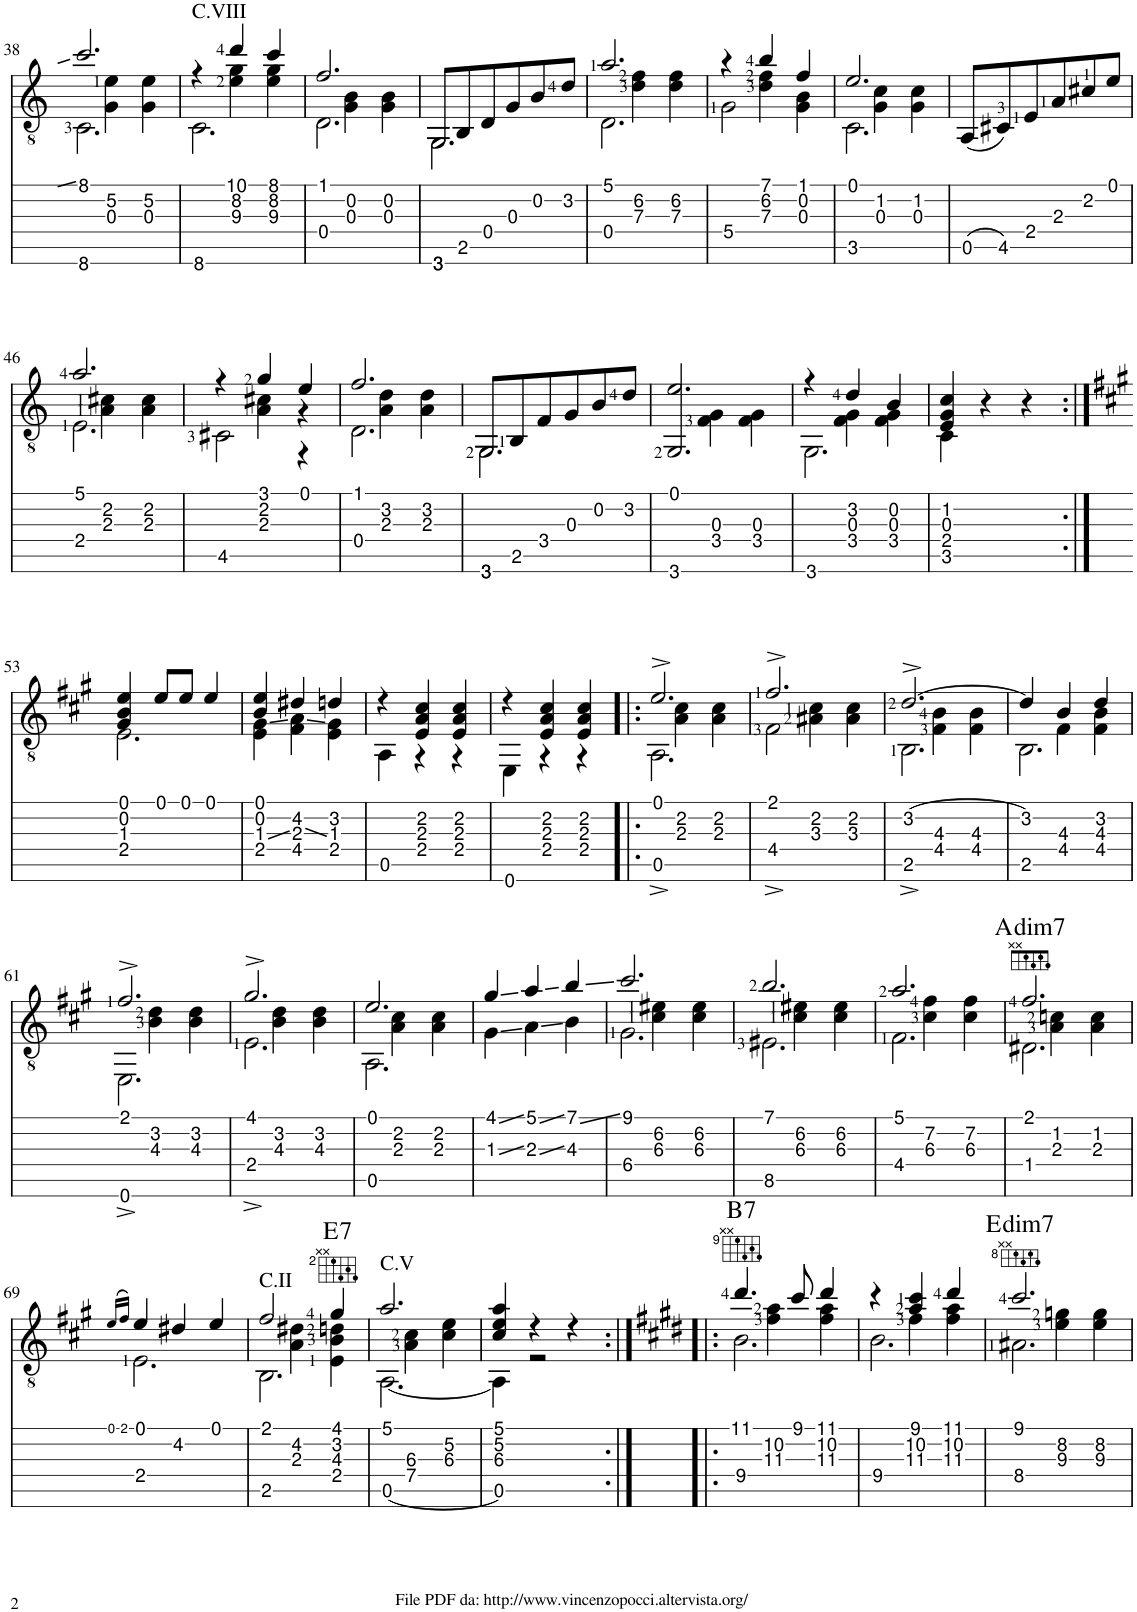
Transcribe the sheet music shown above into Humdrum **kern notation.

**kern	**kern	**harte
*part1	*part1	*part1
*staff2	*staff1	*
*I"Guitar	*	*
*I'Guit.	*	*
!!LO:PB:g=z
*	*clefGv2	*
*k[]	*k[]	*
*M3/4	*M3/4	*
=38	=38	=38
*^	*^	*
*	*^	*	*^	*
2.cc	4ryy	2.C	2.cc/	4ryy	2.C\	.
.	4G 4e	.	.	4G\ 4e\	.	.
.	4G 4e	.	.	4G\ 4e\	.	.
=39	=39	=39	=39	=39	=39	=39
!	!	!	!LO:TX:a:t=C.VIII	!	!	!
4r	4ryy	2.C	4r	4ryy	2.C\	.
4dd	4e 4g	.	4dd/	4e\ 4g\	.	.
4cc	4e 4g	.	4cc/	4e\ 4g\	.	.
=40	=40	=40	=40	=40	=40	=40
2.f	4ryy	2.D	2.f/	4ryy	2.D\	.
.	4G 4B	.	.	4G\ 4B\	.	.
.	4G 4B	.	.	4G\ 4B\	.	.
*	*v	*v	*	*	*	*
*	*	*	*v	*v	*
=41	=41	=41	=41	=41
!	!	!LO:N:head=open	!	!
8GGL	2.GG	8GG/L	2.GG\	.
8BBJ	.	8BB/	.	.
8DL	.	8D/	.	.
8GJ	.	8G/	.	.
8BL	.	8B/	.	.
8dJ	.	8d/J	.	.
=42	=42	=42	=42	=42
*	*^	*	*^	*
2.a	4ryy	2.D	2.a/	4ryy	2.D\	.
.	4d 4f	.	.	4d\ 4f\	.	.
.	4d 4f	.	.	4d\ 4f\	.	.
=43	=43	=43	=43	=43	=43	=43
4r	4ryy	2G	4r	4ryy	2G\	.
4b	4d 4f	.	4b/	4d\ 4f\	.	.
4f	4G 4B	4ryy	4f/	4G\ 4B\	4ryy	.
=44	=44	=44	=44	=44	=44	=44
2.e	4ryy	2.C	2.e/	4ryy	2.C\	.
.	4G 4c	.	.	4G\ 4c\	.	.
.	4G 4c	.	.	4G\ 4c\	.	.
*v	*v	*v	*	*	*	*
*	*v	*v	*v	*
=45	=45	=45
8AAL	(8AA/L	.
8C#J	8C#X/)	.
8EL	8E/	.
8AJ	8A/	.
8c#L	8c#X/	.
8eJ	8e/J	.
!!LO:LB:g=z
=46	=46	=46
*^	*^	*
*	*^	*	*^	*
2.a	4ryy	2.E	2.a/	4ryy	2.E\	.
.	4A 4c#	.	.	4A\ 4c#X\	.	.
.	4A 4c#	.	.	4A\ 4c#\	.	.
=47	=47	=47	=47	=47	=47	=47
4r	4ryy	2C#	4r	4ryy	2C#X\	.
4g	4A 4c#	.	4g/	4A\ 4c#X\	.	.
4e	4r	4r	4e/	4r	4r	.
=48	=48	=48	=48	=48	=48	=48
2.f	4ryy	2.D	2.f/	4ryy	2.D\	.
.	4A 4d	.	.	4A\ 4d\	.	.
.	4A 4d	.	.	4A\ 4d\	.	.
*	*v	*v	*	*	*	*
*	*	*	*v	*v	*
=49	=49	=49	=49	=49
!	!	!LO:N:head=open	!	!
8GGL	2.GG	8GG/L	2.GG\	.
8BBJ	.	8BB/	.	.
8FL	.	8F/	.	.
8GJ	.	8G/	.	.
8BL	.	8B/	.	.
8dJ	.	8d/J	.	.
=50	=50	=50	=50	=50
2.GG 2.e	4ryy	2.GG/ 2.e/	4ryy	.
.	4F 4G	.	4F\ 4G\	.
.	4F 4G	.	4F\ 4G\	.
=51	=51	=51	=51	=51
*	*^	*	*^	*
4r	4ryy	2.GG	4r	4ryy	2.GG\	.
4d	4F 4G	.	4d/	4F\ 4G\	.	.
4B	4F 4G	.	4B/	4F\ 4G\	.	.
*	*v	*v	*	*	*	*
*	*	*	*v	*v	*
=52	=52	=52	=52	=52
4E 4G 4c	4C	4E/ 4G/ 4c/	4C\	.
4r	2ryy	4r	2ryy	.
4r	.	4r	.	.
!!LO:LB:g=z	!!
=53:|!	=53:|!	=53:|!	=53:|!	=53:|!
*k[f#c#g#]	*	*k[f#c#g#]	*	*
4G# 4B 4e	2.E	4G#/ 4B/ 4e/	2.E\	.
8eL	.	8e/L	.	.
8eJ	.	8e/J	.	.
4e	.	4e/	.	.
=54	=54	=54	=54	=54
4B 4e	4E 4G#	4B/ 4e/	4E\ 4G#\	.
4d#	4F# 4A	4d#X/	4F#\ 4A\	.
4d	4E 4G#	4dn/	4E\ 4G#\	.
=55	=55	=55	=55	=55
4r	4AA	4r	4AA\	.
4E 4A 4c#	4r	4E/ 4A/ 4c#/	4r	.
4E 4A 4c#	4r	4E/ 4A/ 4c#/	4r	.
=56	=56	=56	=56	=56
4r	4EE	4r	4EE\	.
4E 4A 4c#	4r	4E/ 4A/ 4c#/	4r	.
4E 4A 4c#	4r	4E/ 4A/ 4c#/	4r	.
=57!|:	=57!|:	=57!|:	=57!|:	=57!|:
*	*^	*	*^	*
2.e^	4ryy	2.AA	2.e^/	4ryy	2.AA\	.
.	4A 4c#	.	.	4A\ 4c#\	.	.
.	4A 4c#	.	.	4A\ 4c#\	.	.
=58	=58	=58	=58	=58	=58	=58
2.f#^	4ryy	2F#	2.f#^/	4ryy	2F#\	.
.	4A# 4c#	.	.	4A#X\ 4c#\	.	.
.	4A# 4c#	4ryy	.	4A#\ 4c#\	4ryy	.
=59	=59	=59	=59	=59	=59	=59
[2.d^	4ryy	2.BB	[2.d^/	4ryy	2.BB\	.
.	4F# 4B	.	.	4F#\ 4B\	.	.
.	4F# 4B	.	.	4F#\ 4B\	.	.
=60	=60	=60	=60	=60	=60	=60
4d]	4ryy	2.BB	4d/]	4ryy	2.BB\	.
4B	4F#	.	4B/	4F#\	.	.
4d	4F# 4B	.	4d/	4F#\ 4B\	.	.
!!LO:LB:g=z	!!	!!
=61	=61	=61	=61	=61	=61	=61
2.f#^	4ryy	2.EE	2.f#^/	4ryy	2.EE\	.
.	4B 4d	.	.	4B\ 4d\	.	.
.	4B 4d	.	.	4B\ 4d\	.	.
=62	=62	=62	=62	=62	=62	=62
2.g#^	4ryy	2.E	2.g#^/	4ryy	2.E\	.
.	4B 4d	.	.	4B\ 4d\	.	.
.	4B 4d	.	.	4B\ 4d\	.	.
=63	=63	=63	=63	=63	=63	=63
2.e	4ryy	2.AA	2.e/	4ryy	2.AA\	.
.	4A 4c#	.	.	4A\ 4c#\	.	.
.	4A 4c#	.	.	4A\ 4c#\	.	.
*	*v	*v	*	*	*	*
*	*	*	*v	*v	*
=64	=64	=64	=64	=64
4g#	4G#	4g#/	4G#\	.
4a	4A	4a/	4A\	.
4b	4B	4b/	4B\	.
=65	=65	=65	=65	=65
*	*^	*	*^	*
2.cc#	4ryy	2.G#	2.cc#/	4ryy	2.G#\	.
.	4c# 4e#	.	.	4c#\ 4e#X\	.	.
.	4c# 4e#	.	.	4c#\ 4e#\	.	.
=66	=66	=66	=66	=66	=66	=66
2.b	4ryy	2.E#	2.b/	4ryy	2.E#X\	.
.	4c# 4e#	.	.	4c#\ 4e#X\	.	.
.	4c# 4e#	.	.	4c#\ 4e#\	.	.
=67	=67	=67	=67	=67	=67	=67
2.a	4ryy	2.F#	2.a/	4ryy	2.F#\	.
.	4c# 4f#	.	.	4c#\ 4f#\	.	.
.	4c# 4f#	.	.	4c#\ 4f#\	.	.
=68	=68	=68	=68	=68	=68	=68
!	!	!	!	!	!	!LO:H:kt=dim7
2.f#	4ryy	2.D#	2.f#/	4ryy	2.D#X\	A:dim7
.	4A 4c	.	.	4A\ 4cn\	.	.
.	4A 4c	.	.	4A\ 4c\	.	.
*v	*v	*v	*	*	*	*
*	*v	*v	*v	*
!!LO:LB:g=z
=69	=69	=69
qe	(16qe/LL	.
qf#	16qf#/JJ)	.
*^	*^	*
4e	2.E	4e/	2.E\	.
4d#	.	4d#X/	.	.
4e	.	4e/	.	.
=70	=70	=70	=70	=70
*	*^	*	*^	*
!	!	!	!LO:TX:a:t=C.II	!	!	!
2f#	4ryy	2.BB	2f#/	4ryy	2.BB\	.
.	4A 4d#	.	.	4A\ 4d#X\	.	.
!	!	!	!	!	!	!LO:H:kt=7
4g#	4E 4B 4d	.	4g#/	4E\ 4B\ 4dn\	.	E:7
=71	=71	=71	=71	=71	=71	=71
!	!	!	!LO:TX:a:t=C.V	!	!	!
2.a	4ryy	[2.AA	2.a/	4ryy	[2.AA\	.
.	4A 4c#	.	.	4A\ 4c#\	.	.
.	4c# 4e	.	.	4c#\ 4e\	.	.
*	*v	*v	*	*	*	*
*	*	*	*v	*v	*
=72	=72	=72	=72	=72
4c# 4e 4a	4AA]	4c#/ 4e/ 4a/	4AA\]	.
4r	2r	4r	2r	.
4r	.	4r	.	.
*v	*v	*	*	*
*	*v	*v	*
=73:|!|:	=73:|!|:	=73:|!|:
*k[f#c#g#d#]	*k[f#c#g#d#]	*
*^	*^	*
*	*^	*	*^	*
!	!	!	!	!	!	!LO:H:kt=7
4.dd#	4ryy	2.B	4.dd#/	4ryy	2.B\	B:7
.	4f# 4a	.	.	4f#\ 4a\	.	.
8cc#	.	.	8cc#/	.	.	.
4dd#	4f# 4a	.	4dd#/	4f#\ 4a\	.	.
=74	=74	=74	=74	=74	=74	=74
4r	4ryy	2.B	4r	4ryy	2.B\	.
4a 4cc#	4f#	.	4a/ 4cc#/	4f#\	.	.
4dd#	4f# 4a	.	4dd#/	4f#\ 4a\	.	.
=75	=75	=75	=75	=75	=75	=75
!	!	!	!	!	!	!LO:H:kt=dim7
2.cc#	4ryy	2.A#	2.cc#/	4ryy	2.A#X\	E:dim7
.	4e 4g	.	.	4e\ 4gn\	.	.
.	4e 4g	.	.	4e\ 4g\	.	.
*v	*v	*v	*	*	*	*
*	*v	*v	*v	*
=	=	=
*-	*-	*-
